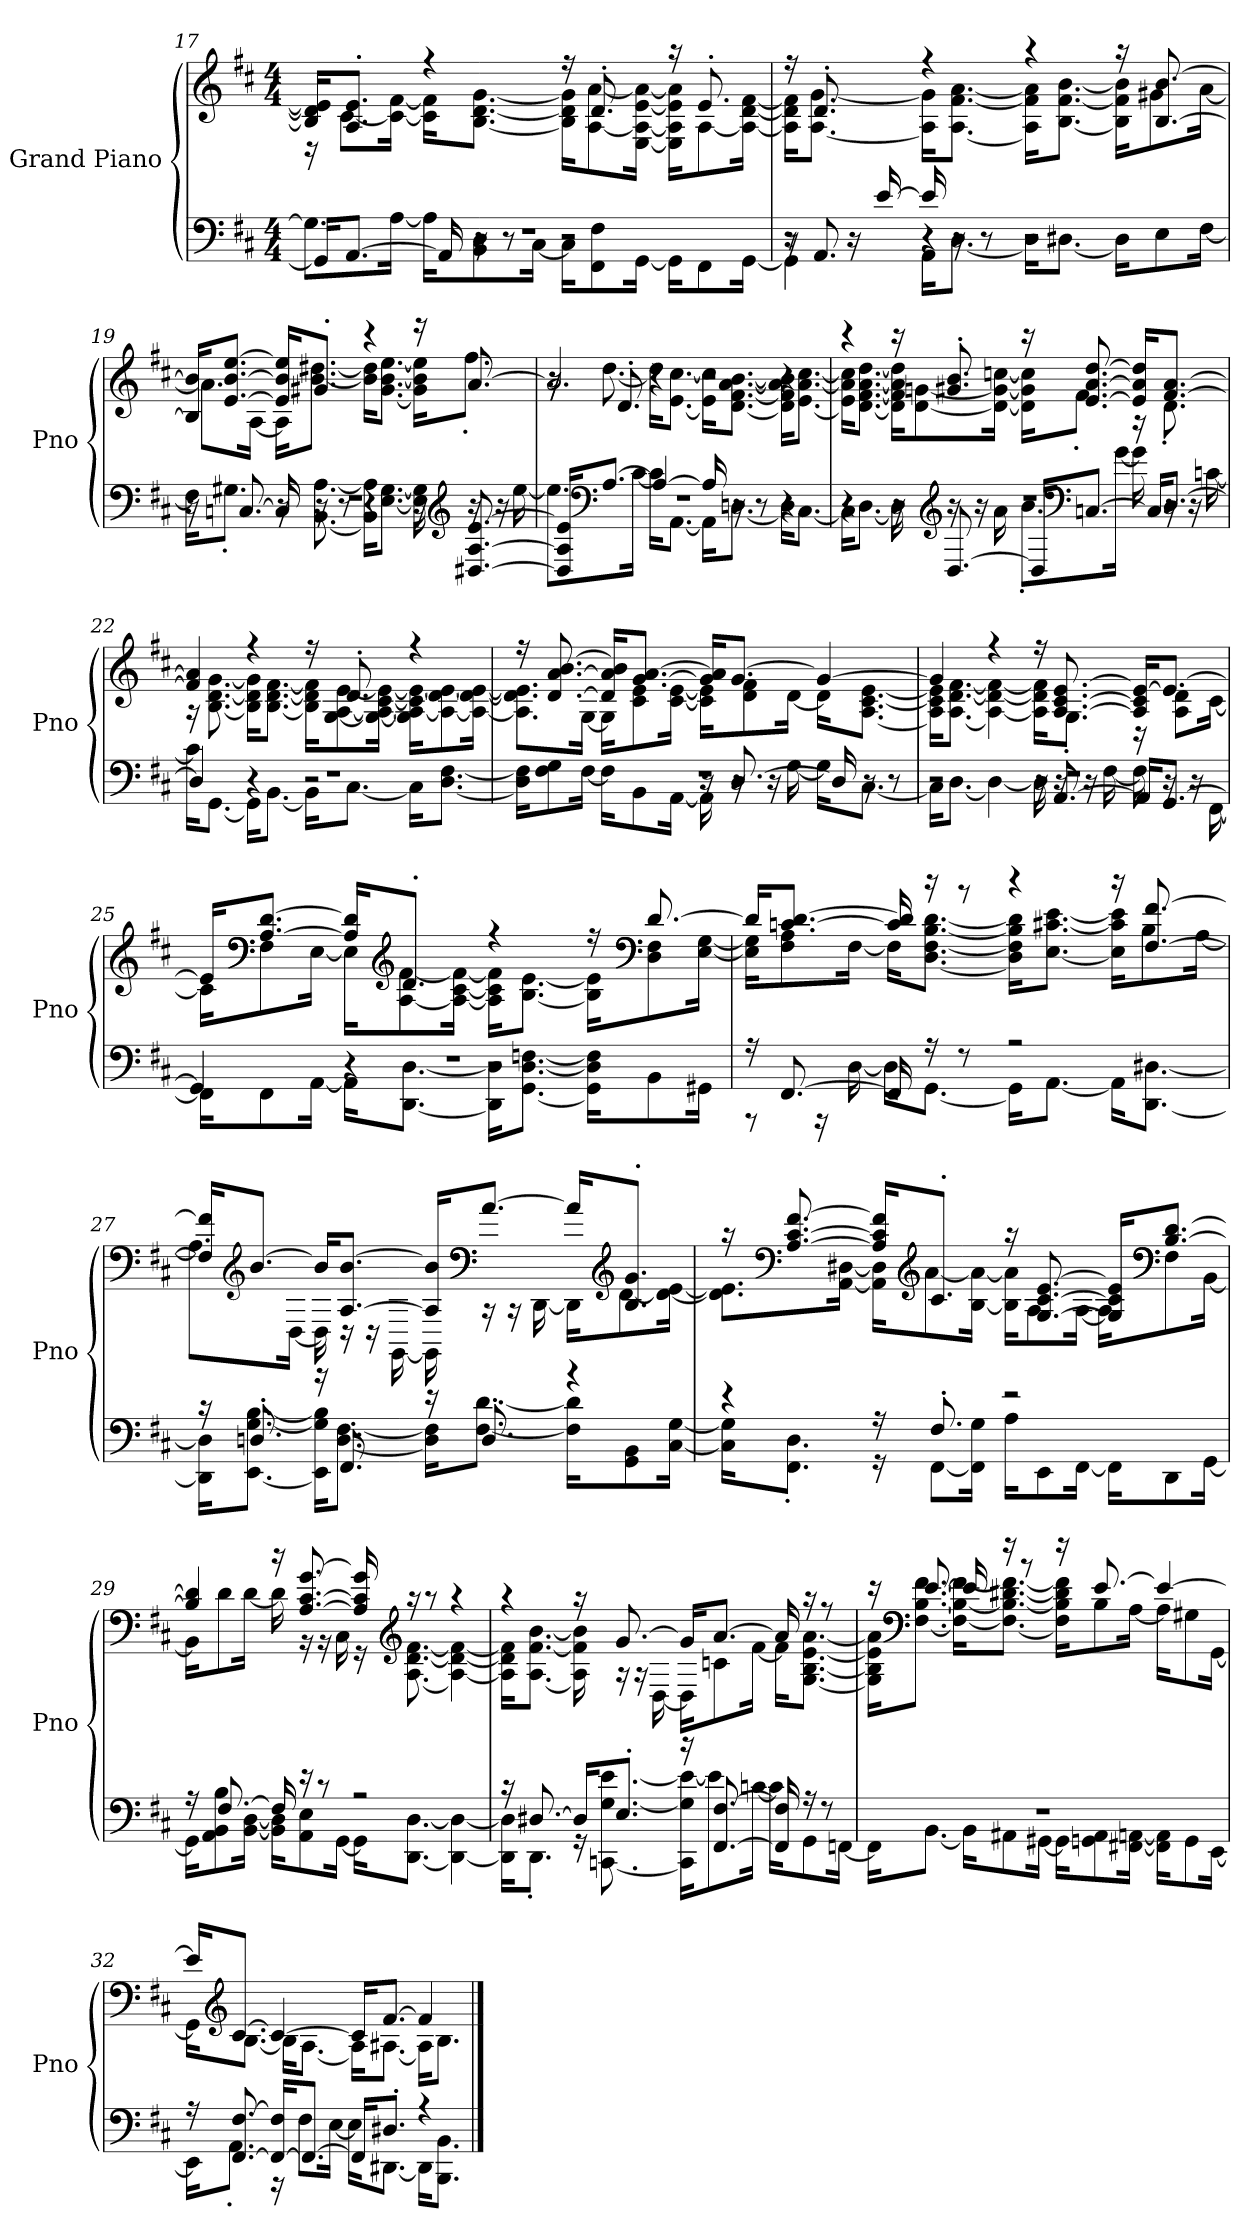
**kern	**kern
*part1	*part1
*staff2	*staff1
*I"Grand Piano	*
*I'Pno	*
!!LO:LB:g=z
*clefF4	*clefG2
*k[f#c#]	*k[f#c#]
*M4/4	*M4/4
=17	=17
*^	*^
*	*^	*	*
1r	8.G\L]	16GG/KL]	16B/] 16d/] 16e/]KL	16r
.	.	[8.AA/J	8.A/' 8.e/'J	[8c#\L
.	[16A\Jk	.	.	16c#\_ [16f#\Jk
.	16A\KL]	16AA/]	4r	16c#\] 16f#\]KL
.	8BB\ 8D\	16r	.	[8.B\ [8.d\ [8.g\J
.	.	8r	.	.
.	[16C#\Jk	.	.	.
.	16C#\KL]	2r	16r	16B\] 16d\] 16g\]KL
.	8FF#\ 8F#\	.	8.d'/	[8A\ [8a\
.	[16GG\Jk	.	.	[16E\ 16A\_ [16e\ 16a\_Jk
.	16GG\KL]	.	16r	16E\] 16A\] 16e\] 16a\]KL
.	8FF#\	.	8.e'/	[8A\
.	[16GG\Jk	.	.	16A\_ [16d\ [16f#\Jk
=18	=18	=18	=18	=18
8r	4GG\]	16r	16r	16A\] 16d\] 16f#\]KL
.	.	8.AA/	8.d'/	[8.A\ [8.g\J
16r	.	.	.	.
[16e/	.	.	.	.
16e/]	16AA\KL	4r	4r	16A\] 16g\]KL
16r	[8.D\J	.	.	[8.A\ [8.f#\ [8.a\J
8r	.	.	.	.
2r	16D\KL]	2r	4r	16A\] 16f#\] 16a\]KL
.	[8.D#X\J	.	.	[8.B\ [8.f#\ [8.b\J
.	16D#\KL]	.	16r	16B\] 16f#\] 16b\]KL
.	8E\	.	[8.B/ [8.b/	8g#X\
.	[16F#\Jk	.	.	[16a\Jk
!!LO:PB:g=z	!!
=19	=19	=19	=19	=19
1r	16F#\KL]	16r	16B/] 16b/]KL	8.a\L]
.	8.G#X'\J	[8.Cn/	[8.e/ [8.b/ [8.ee/J	.
.	.	.	.	[16A\Jk
.	16r	16C/]	16e/] 16b/] 16ee/]KL	16A\KL]
.	[8.BB\ [8.A\	16r	8.g#X'/J	[8.b\ [8.dd#X\J
.	.	8r	.	.
.	16BB\] 16A\]KL	4r	4r	16b\] 16dd#\]KL
.	[8.E\ [8.G#\J	.	.	[8.g#\ [8.b\ [8.ee\J
.	16E\] 16G#\]	16r	16r	16g#\] 16b\] 16ee\]KL
*clefG2	*	*	*	*
.	16r	[8.D#X/ [8.A/ [8.e/	[8.a/	8.ff#'\J
.	16r	.	.	.
.	[16ee\	.	.	.
=20	=20	=20	=20	=20
*	*	*	*	*^
1r	8.ee\L]	16D#/] 16A/] 16e/]KL	2.a/]	16r	16r
*clefF4	*	*	*	*	*
.	.	[8.A/J	.	[8.dd\	8.d'/
.	[16c#\Jk	.	.	.	.
.	16c#\KL]	4A/_	.	16dd\KL]	4r
.	[8.AA\J	.	.	[8.e\ [8.cc#\J	.
.	16AA\KL]	16A/]	.	16e\] 16cc#\]KL	2r
.	[8.Dn\J	16r	.	[8.d\ [8.f#\ [8.a\ [8.b\J	.
.	.	8r	.	.	.
.	16D\KL]	4r	4r	16d\] 16f#\] 16a\] 16b\]KL	.
.	[8.C#\J	.	.	[8.e\ [8.a\ [8.cc#\J	.
*	*	*	*	*v	*v
!!LO:LB:g=z
=21	=21	=21	=21	=21
1r	16C#\KL]	4r	4r	16e\] 16a\] 16cc#\]KL
.	[8.D\J	.	.	[8.d\ [8.f#\ [8.a\ [8.dd\J
.	16D\]	16r	16r	16d\] 16f#\] 16a\] 16dd\]KL
*clefG2	*	*	*	*
.	16r	[8.D/	8.g#X/' 8.b/'	[8d\ [8gn\
.	16r	.	.	.
.	16a\	.	.	16d\_ 16g\_ [16ccn\Jk
.	8.b'\L	16D/KL]	16r	16d\] 16g\] 16cc\]KL
*clefF4	*	*	*	*
.	.	[8.Cn/J	[8.e/ [8.a/ [8.dd/	8.f#'\J
.	[16g\Jk	.	.	.
.	16g\]	16C/KL]	16e/] 16a/] 16dd/]KL	16r
.	16r	[8.D/J	[8.f#/ [8.a/J	8.d'\
.	16r	.	.	.
.	[16cn\	.	.	.
=22	=22	=22	=22	=22
1r	16c\KL]	4D/]	4f#/] 4a/]	16r
.	[8.GG\J	.	.	[8.B\ [8.d\ [8.g\
.	16GG\KL]	4r	4r	16B\] 16d\] 16g\]KL
.	[8.BB\J	.	.	[8.B\ [8.d\ [8.f#\J
.	16BB\KL]	2r	16r	16B\] 16d\] 16f#\]KL
.	[8.C#\J	.	8.d'/	[8G\ [8A\ [8e\
.	.	.	.	16G\_ 16A\_ [16c#\ 16e\_Jk
.	16C#\KL]	.	4r	16G\] 16A\_ 16c#\] 16e\_KL
.	[8.D\ [8.F#\J	.	.	8A\_ 8d\ 8e\_
.	.	.	.	16A\_ [16d\ 16e\_Jk
!!LO:LB:g=z	!!
=23	=23	=23	=23	=23
1r	16D\] 16F#\]KL	2r	16r	8.A\] 8.d\] 8.e\]L
.	8F#\ 8G\	.	[8.d/ [8.a/ [8.b/	.
.	[16F#\Jk	.	.	[16G\Jk
.	16F#\KL]	.	16d/] 16a/] 16b/]KL	16G\KL]
.	8BB\	.	[8.g/ [8.a/J	8c#\ 8e\
.	[16AA\Jk	.	.	[16c#\ [16e\Jk
.	16AA\]	16r	16g/] 16a/]KL	16c#\] 16e\]KL
.	16r	[8.D/	[8.g/J	8d\ 8f#\
.	16r	.	.	.
.	[16G\	.	.	[16d\Jk
.	16G\KL]	16D/]	4g/_	16d\KL]
.	[8.C#\J	16r	.	[8.A\ [8.c#\ [8.e\J
.	.	8r	.	.
=24	=24	=24	=24	=24
1r	16C#\KL]	2r	4g/]	16A\] 16c#\] 16e\]KL
.	[8.D\J	.	.	[8.A\ [8.d\ [8.f#\J
.	4D\_	.	4r	4A\_ 4d\_ 4f#\_
.	16D\]	16r	16r	16A\] 16d\] 16f#\]KL
.	16r	[8.AA/	[8.A/ [8.c#/ [8.e/	8.G'\J
.	16r	.	.	.
.	[16F#\	.	.	.
.	16F#\]	16AA/KL]	16A/] 16c#/] 16e/_KL	16r
.	16r	[8.GG/J	8.e/J_	8A\ 8d\L
.	16r	.	.	.
.	[16FF#\	.	.	[16c#\Jk
!!LO:LB:g=z	!!
=25	=25	=25	=25	=25
1r	16FF#\KL]	4GG/]	16e/KL]	16c#\KL]
*	*	*	*clefF4	*
.	8FF#\	.	[8.A/ [8.d/J	8F#\
.	[16AA\Jk	.	.	[16E\Jk
.	16AA\KL]	4r	16A/] 16d/]KL	16E\KL]
*	*	*	*clefG2	*
.	[8.DD\ [8.D\J	.	8.d'/J	[8A\ [8f#\
.	.	.	.	16A\_ [16c#\ 16f#\_Jk
.	16DD\] 16D\]KL	2r	4r	16A\] 16c#\] 16f#\]KL
.	[8.GG\ [8.D\ [8.Fn\J	.	.	[8.B\ [8.e\J
.	16GG\] 16D\] 16F\]KL	.	16r	16B\] 16e\]KL
*	*	*	*clefF4	*
.	8BB\	.	[8.d/	8D\ 8F#\
.	16GG#X\Jk	.	.	[16E\ [16G\Jk
*	*v	*v	*	*
=26	=26	=26	=26
16r	8r	16d/KL]	16E\] 16G\]KL
[8.FF#/	.	[8.cn/ [8.d/J	8F#\ 8A\
.	16r	.	.
.	[16D\	.	[16F#\Jk
16FF#/]	16D\KL]	16c/] 16d/]	16F#\KL]
16r	[8.GG\J	16r	[8.D\ [8.F#\ [8.B\ [8.d\J
8r	.	8r	.
2r	16GG\KL]	4r	16D\] 16F#\] 16B\] 16d\]KL
.	[8.AA\J	.	[8.E\ [8.c#X\ [8.e\J
.	16AA\KL]	16r	16E\] 16c#\] 16e\]KL
.	[8.DD\ [8.D#X\J	[8.F#/ [8.f#/	8B\
.	.	.	[16A\Jk
!!LO:LB:g=z	!!
=27	=27	=27	=27
16r	16DD\] 16D#\]KL	16F#/] 16f#/]KL	8.A\L]
*	*	*clefG2	*
8.Dn'/	[8.EE\ [8.G\ [8.B\J	[8.b/J	.
.	.	.	[16D\Jk
16r	16EE\] 16G\] 16B\]KL	16b/KL]	16D\]
8.FF#'/	[8.D\ [8.F#\J	[8.A/ [8.b/J	16r
.	.	.	16r
.	.	.	[16GG\
16r	16D\] 16F#\]KL	16A/] 16b/]KL	16GG\]
*	*	*clefF4	*
8.D'/	[8.F#\ [8.d\J	[8.a/J	16r
.	.	.	16r
.	.	.	[16DD\
4r	16F#\] 16d\]KL	16a/KL]	16DD\KL]
*	*	*clefG2	*
.	8GG\ 8BB\	8.B/' 8.g/'J	[8d\
.	[16C#\ [16G\Jk	.	16d\_ [16e\Jk
!!LO:PB:g=z	!!
=28	=28	=28	=28
4r	16C#\] 16G\]KL	16r	8.d\] 8.e\]L
*	*	*clefF4	*
.	8.FF#\' 8.D\'J	[8.A/ [8.c#/ [8.f#/	.
.	.	.	[16AA\ [16D#X\Jk
16r	16r	16A/] 16c#/] 16f#/]KL	16AA\] 16D#\]KL
*	*	*clefG2	*
8.F#'/	[8FF#\L	8.c#'/J	[8a\
.	16FF#\] 16G\Jk	.	[16B\ 16a\_Jk
2r	16A\KL	16r	16B\] 16a\]KL
.	8EE\	[8.G/ [8.c#/ [8.e/	8A\
.	[16FF#\Jk	.	[16A\Jk
.	16FF#\KL]	16G/] 16c#/] 16e/]KL	16A\KL]
*	*	*clefF4	*
.	8DD\	[8.B/ [8.d/J	8F#\
.	[16GG\Jk	.	[16BB\Jk
=29	=29	=29	=29
16r	16GG\KL]	4B/] 4d/]	16BB\KL]
[8.F#/	8AA\ 8BB\ 8B\	.	8d\
.	[16BB\ [16D\Jk	.	[16d\Jk
16F#/]	16BB\] 16D\]KL	16r	16d\]
16r	8AA\ 8E\	[8.A/ [8.c#/ [8.g/	16r
8r	.	.	16r
.	[16GG\Jk	.	16C#\
2r	16GG\KL]	16A/] 16c#/] 16g/]	16r
*	*	*clefG2	*
.	[8.DD\ [8.D\J	16r	[8.A\ [8.d\ [8.f#\
.	.	8r	.
.	4DD\_ 4D\_	4r	4A\_ 4d\_ 4f#\_
!!LO:LB:g=z	!!
=30	=30	=30	=30
16r	16DD\] 16D\]KL	4r	16A\] 16d\] 16f#\]KL
[8.D#X/	8.DD'\J	.	[8.A\ [8.f#\ [8.b\J
16D#/KL]	16r	16r	16A\] 16f#\] 16b\]
8.E'/J	[8.CCn\ [8.G\ [8.e\	[8.g/	16r
.	.	.	16r
.	.	.	[16D\
16r	16CC\] 16G\] 16e\_KL	16g/KL]	16D\KL]
[8.FF#/ [8.F#/	8e\]	[8.a/J	8cn\
.	[16cn\Jk	.	[16f#\Jk
16FF#/] 16F#/]	16c\KL]	16a/]	16f#\KL]
16r	8GG\	16r	[8.G\ [8.B\ [8.e\ [8.a\J
8r	.	8r	.
.	[16FFn\Jk	.	.
=31	=31	=31	=31
1r	16FF\KL]	16r	16G\] 16B\] 16e\] 16a\]KL
*	*	*clefF4	*
.	[8.BB\J	[8.e/	[8.F#\ [8.B\ [8.f#\J
.	16BB\KL]	16e/]	16F#\_ 16B\_ 16f#\_KL
.	8AA#X\	16r	8.F#\_ 8.B\_ [8.d#X\ 8.f#\_J
.	.	8r	.
.	[16GG#X\Jk	.	.
.	16GG#\KL]	16r	16F#\] 16B\] 16d#\] 16f#\]KL
.	8GGn\ 8AA#\	[8.e/	8B\
.	[16FF#X\ [16AAn\Jk	.	[16A\Jk
.	16FF#\] 16AA\]KL	4e/_	16A\KL]
.	8GG\	.	8G#X\
.	[16EE\Jk	.	[16GG\Jk
!!LO:LB:g=z	!!
=32	=32	=32	=32
16r	16EE\KL]	16e/KL]	16GG\KL]
*	*	*clefG2	*
[8.FF#/ [8.F#/	8.AA'\J	[8.c#/J	[8.B\J
16FF#/_ 16F#/]KL	16r	4c#/_	16B\KL]
8.FF#/J_	8F#\L	.	[8.A\J
.	[16E\Jk	.	.
16FF#/KL]	16E\KL]	16c#/KL]	16A\KL]
8.D#X'/J	[8.DD#X\J	[8.f#/J	[8.A#X\J
4r	16DD#\KL]	4f#/]	16A#\KL]
.	8.BBB\ 8.BB\J	.	8.B\J
*v	*v	*	*
*	*v	*v
==	==
*-	*-
